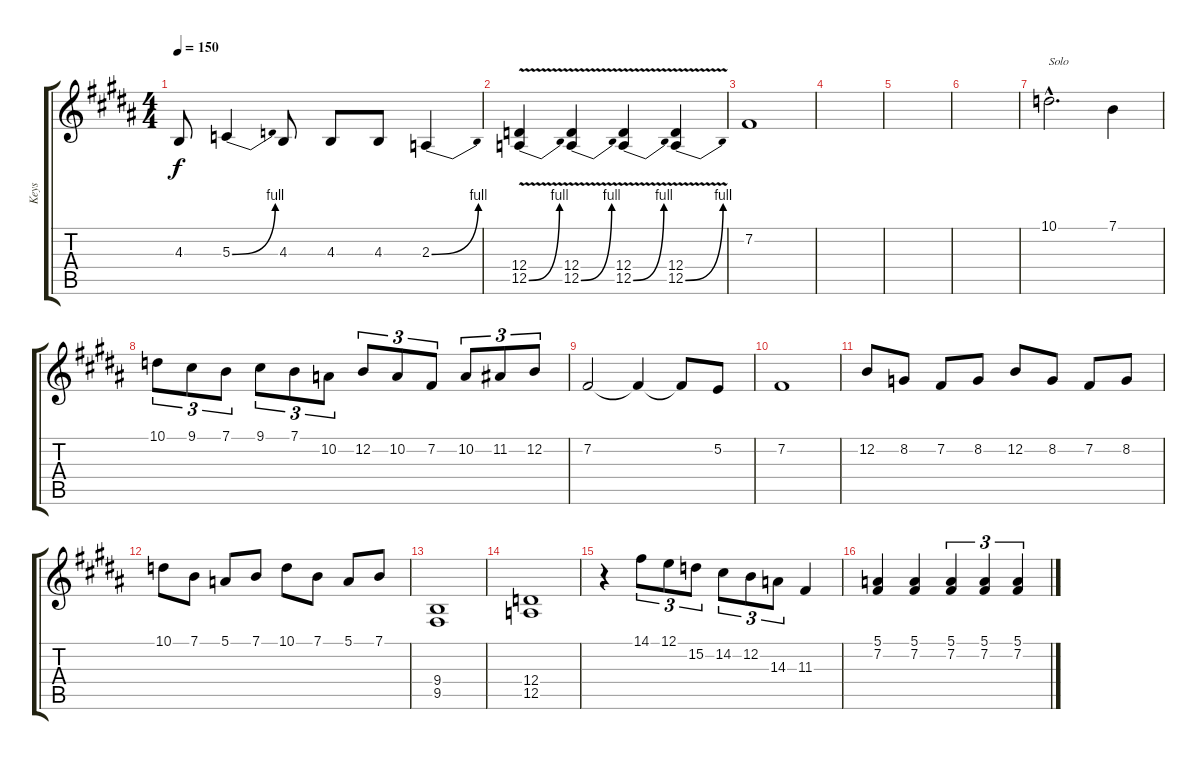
\track ("Keys" "Keys") {instrument pad7halo}
\staff {score tabs}
\tuning (E4 B3 G3 D3 A2 E2) {hide}
\ts (4 4)
\tempo 150
\clef g2
\ks b
4.3.8{dy f} 5.3{be (bend 0 0 60 4)}.4 4.3.8 4.3.8 4.3.8 2.3{be (bend 0 0 60 4)}.4 |
(12.4 12.5{be (bend 0 0 60 4) v}).4 (12.4 12.5{be (bend 0 0 60 4) v}).4 (12.4 12.5{be (bend 0 0 60 4) v}).4 (12.4 12.5{be (bend 0 0 60 4) v}).4 |
7.2.1 |
|
|
|
10.1{hac}.2{d txt "Solo" volume 7} 7.1.4 |
10.1.8{tu (3 2)} 9.1.8{tu (3 2)} 7.1.8{tu (3 2)} 9.1.8{tu (3 2)} 7.1.8{tu (3 2)} 10.2.8{tu (3 2)} 12.2.8{tu (3 2)} 10.2.8{tu (3 2)} 7.2.8{tu (3 2)} 10.2.8{tu (3 2)} 11.2.8{tu (3 2)} 12.2.8{tu (3 2)} |
7.2.2 7.2{t}.4 7.2{t}.8 5.2.8 |
7.2.1 |
12.2.8 8.2.8 7.2.8 8.2.8 12.2.8 8.2.8 7.2.8 8.2.8 |
10.1.8 7.1.8 5.1.8 7.1.8 10.1.8 7.1.8 5.1.8 7.1.8 |
(9.4 9.5).1 |
(12.4 12.5).1{volume 3} |
r.4{volume 3} 14.1.8{tu (3 2)} 12.1.8{tu (3 2)} 15.2.8{tu (3 2)} 14.2.8{tu (3 2)} 12.2.8{tu (3 2)} 14.3.8{tu (3 2)} 11.3.4 |
(5.1 7.2).4 (5.1 7.2).4 (5.1 7.2).4{tu (3 2)} (5.1 7.2).4{tu (3 2)} (5.1 7.2).4{tu (3 2)}
